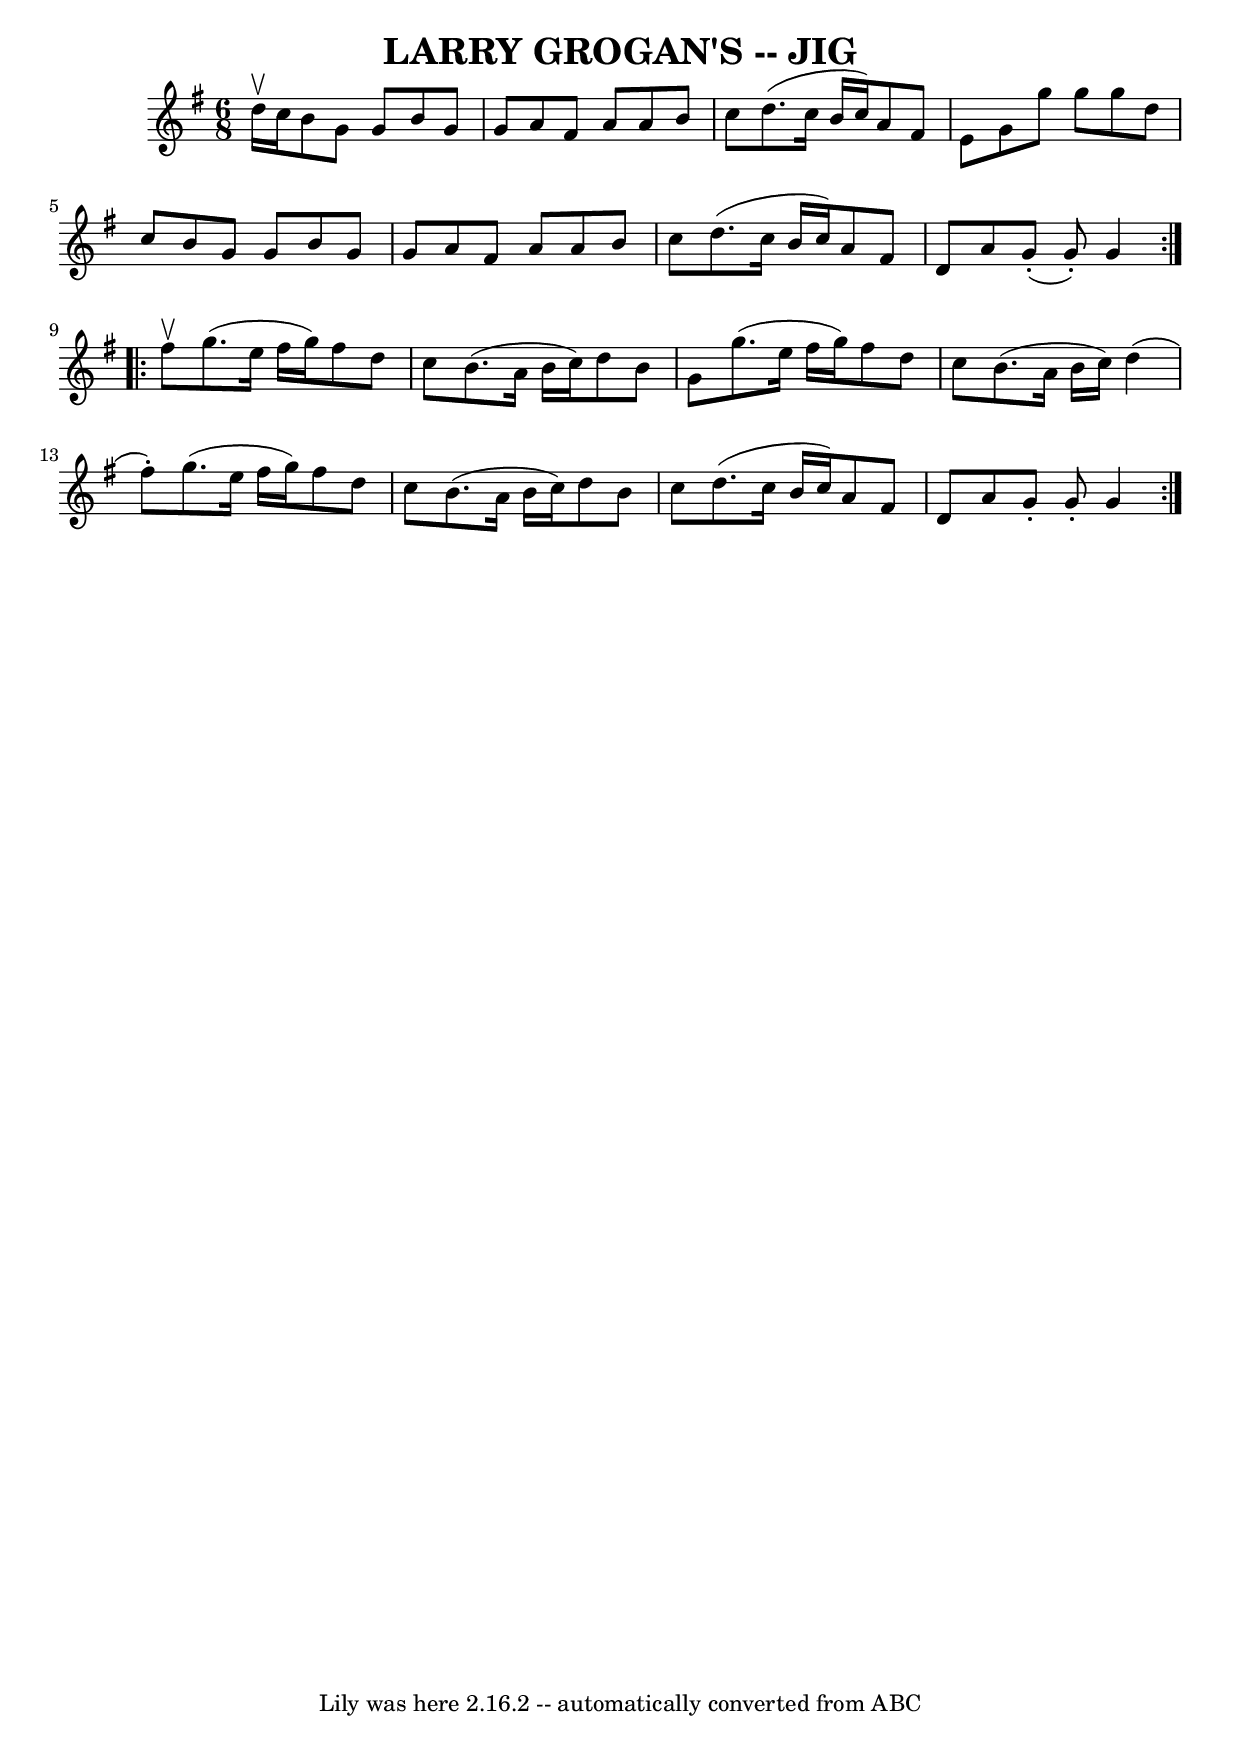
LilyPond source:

\version "2.16.2"
\include "Mammoth.ily"
\header {
  %% book = "Ryan's Mammoth Collection"
  crossRefNumber = "1"
  footnotes = ""
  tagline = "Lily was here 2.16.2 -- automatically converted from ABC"
  title = "LARRY GROGAN'S -- JIG"

}
voicedefault =  {



  \repeat volta 2 {

    \time 6/8 
    \key g \major
    d''16^\upbow c''16  |
    b'8 g'8 g'8   
    b'8 g'8 g'8  |
    a'8 fis'8 a'8 a'8 b'8 c''8  
    |
    d''8. (c''16 b'16 c''16) a'8 fis'8 e'8  |
    
    g'8 g''8 g''8 g''8 d''8 c''8  |
    b'8 g'8 g'8   
    b'8 g'8 g'8  |
    a'8 fis'8 a'8 a'8 b'8 c''8  
    |
    d''8. (c''16 b'16 c''16) a'8 fis'8 d'8  |
    
    a'8 g'8 (-. g'8 -.) g'4  
  } 
  \repeat volta 2 {
    fis''8^\upbow 
    |
    g''8. (e''16 fis''16 g''16) fis''8 d''8 c''8  
    |
    b'8. (a'16 b'16 c''16) d''8 b'8 g'8  |
    
    g''8. (e''16 fis''16 g''16) fis''8 d''8 c''8  |
    
    b'8. (a'16 b'16 c''16) d''4 (fis''8 -.) |
    g''8. (
    e''16 fis''16 g''16) fis''8 d''8 c''8  |
    b'8. (
    a'16 b'16 c''16) d''8 b'8 c''8  |
    d''8. (c''16    
    b'16 c''16) a'8 fis'8 d'8  |
    a'8 g'8 -. g'8 -.   
    g'4  
  }   

}

\score{
  <<

    \context Staff="default"
    {
      \voicedefault 
      
    }

  >>
  \layout {
    
  }
  \midi {
  }

}
